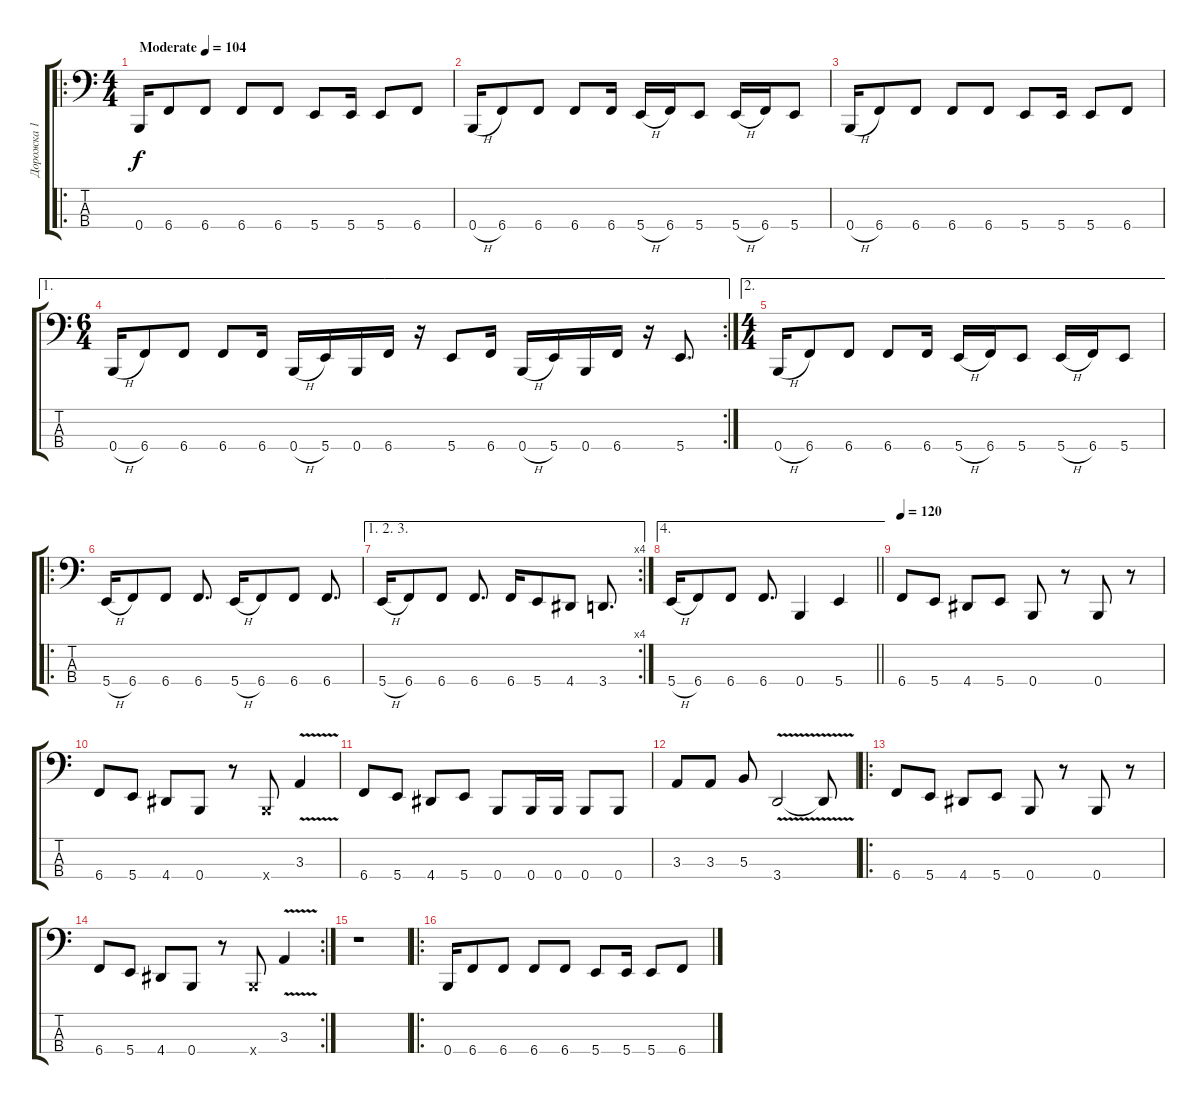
\track ("Дорожка 1" "Дорожка 1") {instrument electricbassfinger}
\staff {score tabs}
\tuning (E2 B1 Gb1 B0) {hide}
\ro
\ts (4 4)
\tempo (104 "Moderate")
\clef f4
\ks c
0.4.16{dy f instrument electricbassfinger} 6.4.8 6.4.8 6.4.8 6.4.8 5.4.8 5.4.16 5.4.8 6.4.8 |
0.4{h}.16 6.4.8 6.4.8 6.4.8 6.4.16 5.4{h}.16 6.4.16 5.4.8 5.4{h}.16 6.4.16 5.4.8 |
0.4{h}.16 6.4.8 6.4.8 6.4.8 6.4.8 5.4.8 5.4.16 5.4.8 6.4.8 |
\ae 1
\rc 2
\ts (6 4)
0.4{h}.16 6.4.8 6.4.8 6.4.8 6.4.16 0.4{h}.16 5.4.16 0.4.16 6.4.16 r.16 5.4.8 6.4.16 0.4{h}.16 5.4.16 0.4.16 6.4.16 r.16 5.4.8{d} |
\ae 2
\ts (4 4)
0.4{h}.16 6.4.8 6.4.8 6.4.8 6.4.16 5.4{h}.16 6.4.16 5.4.8 5.4{h}.16 6.4.16 5.4.8 |
\ro
5.4{h}.16 6.4.8 6.4.8 6.4.8{d} 5.4{h}.16 6.4.8 6.4.8 6.4.8{d} |
\ae (1 2 3)
\rc 4
5.4{h}.16 6.4.8 6.4.8 6.4.8{d} 6.4.16 5.4.8 4.4.8 3.4.8{d} |
\ae 4
\barLineRight lightlight
5.4{h}.16 6.4.8 6.4.8 6.4.8{d} 0.4.4 5.4.4 |
\tempo 120
6.4.8 5.4.8 4.4.8 5.4.8 0.4.8 r.8 0.4.8 r.8 |
6.4.8 5.4.8 4.4.8 0.4.8 r.8 0.4{x}.8 3.3{v}.4 |
6.4.8 5.4.8 4.4.8 5.4.8 0.4.8 0.4.16 0.4.16 0.4.8 0.4.8 |
3.3.8 3.3.8 5.3.8 3.4{v}.2 3.4{t}.8 |
\ro
6.4.8 5.4.8 4.4.8 5.4.8 0.4.8 r.8 0.4.8 r.8 |
\rc 2
6.4.8 5.4.8 4.4.8 0.4.8 r.8 0.4{x}.8 3.3{v}.4 |
r.1 |
\ro
0.4.16 6.4.8 6.4.8 6.4.8 6.4.8 5.4.8 5.4.16 5.4.8 6.4.8
